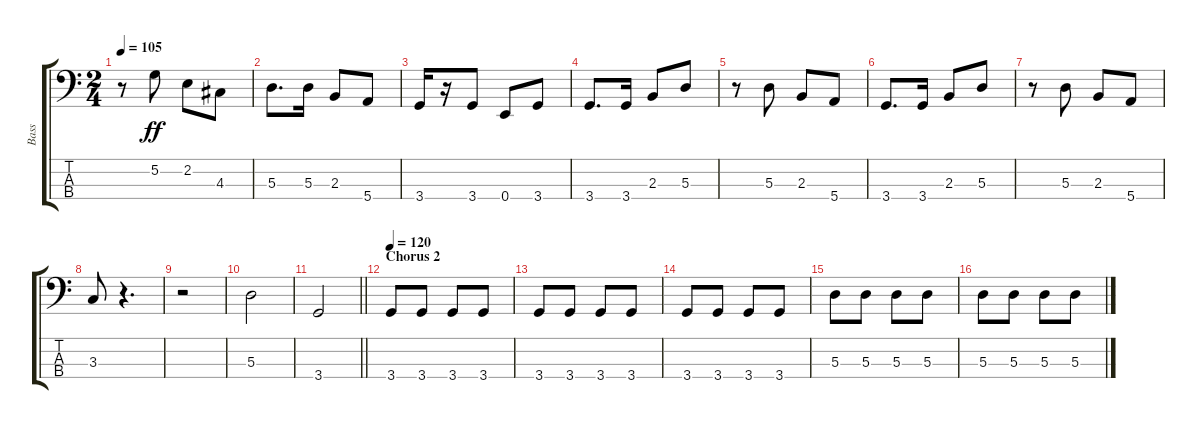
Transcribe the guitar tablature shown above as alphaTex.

\track ("Bass" "Bass") {instrument electricbasspick}
\staff {score tabs}
\tuning (G2 D2 A1 E1) {hide}
\ts (2 4)
\tempo 105
\clef f4
\ks c
r.8{dy ff} 5.2.8 2.2.8 4.3.8 |
5.3.8{d} 5.3.16 2.3.8 5.4.8 |
3.4.16 r.16 3.4.8 0.4.8 3.4.8 |
3.4.8{d} 3.4.16 2.3.8 5.3.8 |
r.8 5.3.8 2.3.8 5.4.8 |
3.4.8{d} 3.4.16 2.3.8 5.3.8 |
r.8 5.3.8 2.3.8 5.4.8 |
3.3.8 r.4{d} |
r.2 |
5.3.2 |
\barLineRight lightlight
3.4.2 |
\section ("" "Chorus 2")
\tempo 120
3.4.8 3.4.8 3.4.8 3.4.8 |
3.4.8 3.4.8 3.4.8 3.4.8 |
3.4.8 3.4.8 3.4.8 3.4.8 |
5.3.8 5.3.8 5.3.8 5.3.8 |
5.3.8 5.3.8 5.3.8 5.3.8
